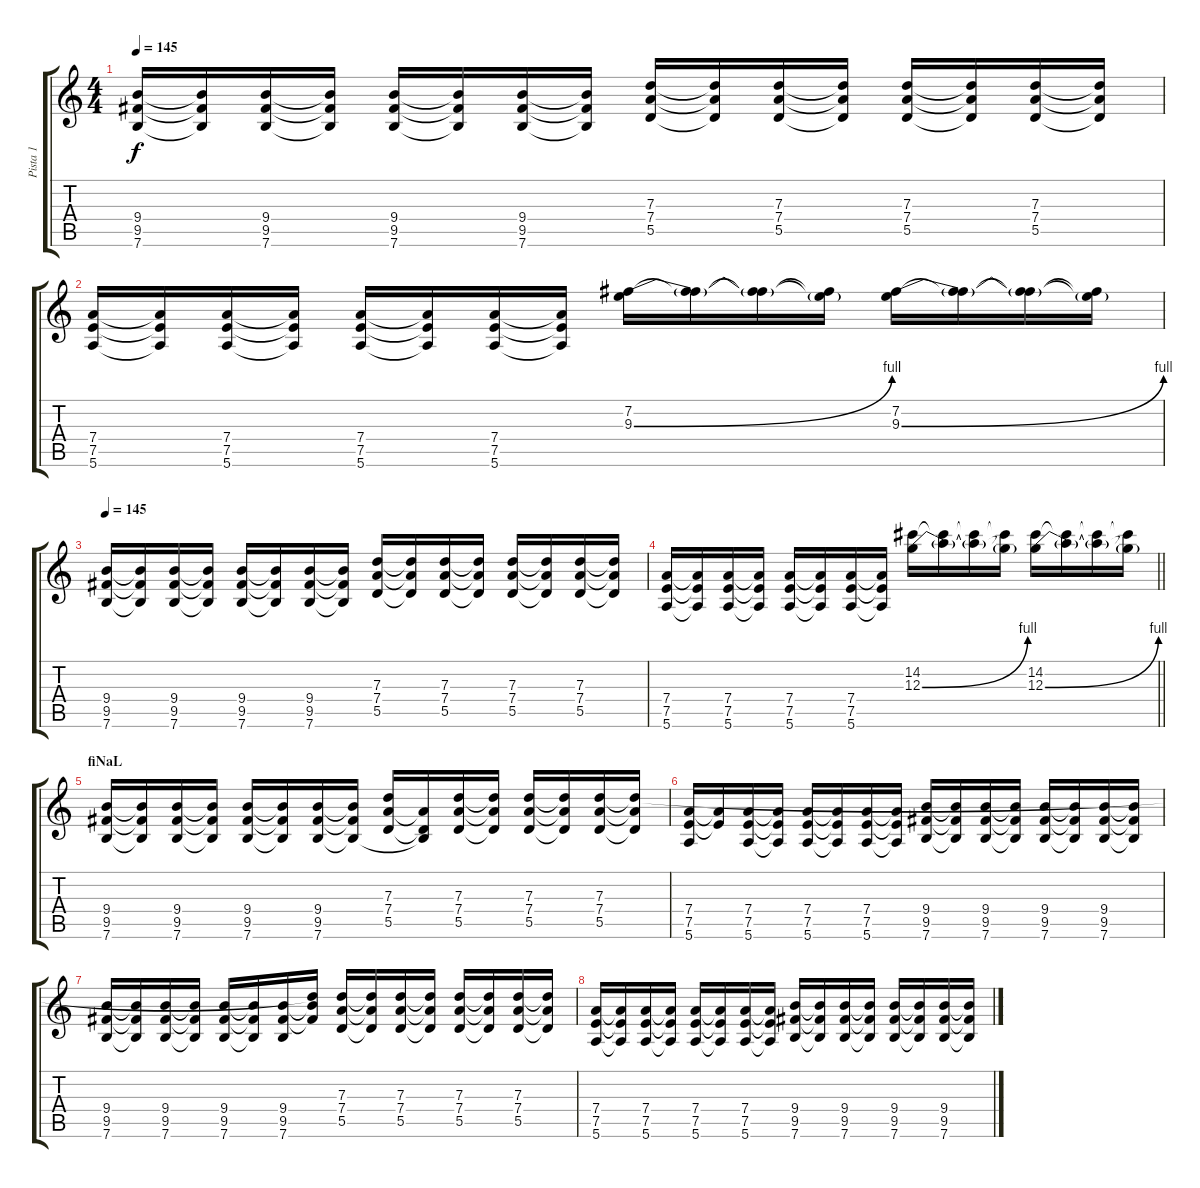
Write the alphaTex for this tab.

\track ("Pista 1" "Pista 1") {instrument distortionguitar}
\staff {score tabs}
\tuning (E4 B3 G3 D3 A2 E2) {hide}
\ts (4 4)
\tempo 145
\clef g2
\ks c
(9.4 9.5 7.6).16{dy f} (9.4{t} 9.5{t} 7.6{t}).16 (9.4 9.5 7.6).16 (9.4{t} 9.5{t} 7.6{t}).16 (9.4 9.5 7.6).16 (9.4{t} 9.5{t} 7.6{t}).16 (9.4 9.5 7.6).16 (9.4{t} 9.5{t} 7.6{t}).16 (7.3 7.4 5.5).16 (7.3{t} 7.4{t} 5.5{t}).16 (7.3 7.4 5.5).16 (7.3{t} 7.4{t} 5.5{t}).16 (7.3 7.4 5.5).16 (7.3{t} 7.4{t} 5.5{t}).16 (7.3 7.4 5.5).16 (7.3{t} 7.4{t} 5.5{t}).16 |
(7.4 7.5 5.6).16 (7.4{t} 7.5{t} 5.6{t}).16 (7.4 7.5 5.6).16 (7.4{t} 7.5{t} 5.6{t}).16 (7.4 7.5 5.6).16 (7.4{t} 7.5{t} 5.6{t}).16 (7.4 7.5 5.6).16 (7.4{t} 7.5{t} 5.6{t}).16 (7.2 9.3{be (bend 0 0 60 4)}).16 (7.2{t} 9.3{t}).16 (7.2{t} 9.3{t}).16 (7.2{t} 9.3{t}).16 (7.2 9.3{be (bend 0 0 60 4)}).16 (7.2{t} 9.3{t}).16 (7.2{t} 9.3{t}).16 (7.2{t} 9.3{t}).16 |
\tempo 145
(9.4 9.5 7.6).16 (9.4{t} 9.5{t} 7.6{t}).16 (9.4 9.5 7.6).16 (9.4{t} 9.5{t} 7.6{t}).16 (9.4 9.5 7.6).16 (9.4{t} 9.5{t} 7.6{t}).16 (9.4 9.5 7.6).16 (9.4{t} 9.5{t} 7.6{t}).16 (7.3 7.4 5.5).16 (7.3{t} 7.4{t} 5.5{t}).16 (7.3 7.4 5.5).16 (7.3{t} 7.4{t} 5.5{t}).16 (7.3 7.4 5.5).16 (7.3{t} 7.4{t} 5.5{t}).16 (7.3 7.4 5.5).16 (7.3{t} 7.4{t} 5.5{t}).16 |
\barLineRight lightlight
(7.4 7.5 5.6).16 (7.4{t} 7.5{t} 5.6{t}).16 (7.4 7.5 5.6).16 (7.4{t} 7.5{t} 5.6{t}).16 (7.4 7.5 5.6).16 (7.4{t} 7.5{t} 5.6{t}).16 (7.4 7.5 5.6).16 (7.4{t} 7.5{t} 5.6{t}).16 (14.2 12.3{be (bend 0 0 60 4)}).16 (14.2{t} 12.3{t}).16 (14.2{t} 12.3{t}).16 (14.2{t} 12.3{t}).16 (14.2 12.3{be (bend 0 0 60 4)}).16 (14.2{t} 12.3{t}).16 (14.2{t} 12.3{t}).16 (14.2{t} 12.3{t}).16 |
\section ("" "fiNaL")
(9.4 9.5 7.6).16 (9.4{t} 9.5{t} 7.6{t}).16 (9.4 9.5 7.6).16 (9.4{t} 9.5{t} 7.6{t}).16 (9.4 9.5 7.6).16 (9.4{t} 9.5{t} 7.6{t}).16 (9.4 9.5 7.6).16 (9.4{t} 9.5{t} 7.6{t}).16 (7.3 7.4 5.5).16 (7.4{t} 5.5{t} 7.6{t}).16 (7.3 7.4 5.5).16 (7.3{t} 7.4{t} 5.5{t}).16 (7.3 7.4 5.5).16 (7.3{t} 7.4{t} 5.5{t}).16 (7.3 7.4 5.5).16 (7.3{t} 7.4{t} 5.5{t}).16 |
(7.4 7.5 5.6).16 (7.4{t} 7.5{t}).16 (7.4 7.5 5.6).16 (7.4{t} 7.5{t} 5.6{t}).16 (7.4 7.5 5.6).16 (7.4{t} 7.5{t} 5.6{t}).16 (7.4 7.5 5.6).16 (7.4{t} 7.5{t} 5.6{t}).16 (9.4 9.5 7.6).16 (9.4{t} 9.5{t} 7.6{t}).16 (9.4 9.5 7.6).16 (9.4{t} 9.5{t} 7.6{t}).16 (9.4 9.5 7.6).16 (9.4{t} 9.5{t} 7.6{t}).16 (9.4 9.5 7.6).16 (9.4{t} 9.5{t} 7.6{t}).16 |
(9.4 9.5 7.6).16 (9.4{t} 9.5{t} 7.6{t}).16 (9.4 9.5 7.6).16 (9.4{t} 9.5{t} 7.6{t}).16 (9.4 9.5 7.6).16 (9.4{t} 9.5{t} 7.6{t}).16 (9.4 9.5 7.6).16 (7.3{t} 9.4{t} 9.5{t}).16 (7.3 7.4 5.5).16 (7.3{t} 7.4{t} 5.5{t}).16 (7.3 7.4 5.5).16 (7.3{t} 7.4{t} 5.5{t}).16 (7.3 7.4 5.5).16 (7.3{t} 7.4{t} 5.5{t}).16 (7.3 7.4 5.5).16 (7.3{t} 7.4{t} 5.5{t}).16 |
(7.4 7.5 5.6).16 (7.4{t} 7.5{t} 5.6{t}).16 (7.4 7.5 5.6).16 (7.4{t} 7.5{t} 5.6{t}).16 (7.4 7.5 5.6).16 (7.4{t} 7.5{t} 5.6{t}).16 (7.4 7.5 5.6).16 (7.4{t} 7.5{t} 5.6{t}).16 (9.4 9.5 7.6).16 (9.4{t} 9.5{t} 7.6{t}).16 (9.4 9.5 7.6).16 (9.4{t} 9.5{t} 7.6{t}).16 (9.4 9.5 7.6).16 (9.4{t} 9.5{t} 7.6{t}).16 (9.4 9.5 7.6).16 (9.4{t} 9.5{t} 7.6{t}).16
